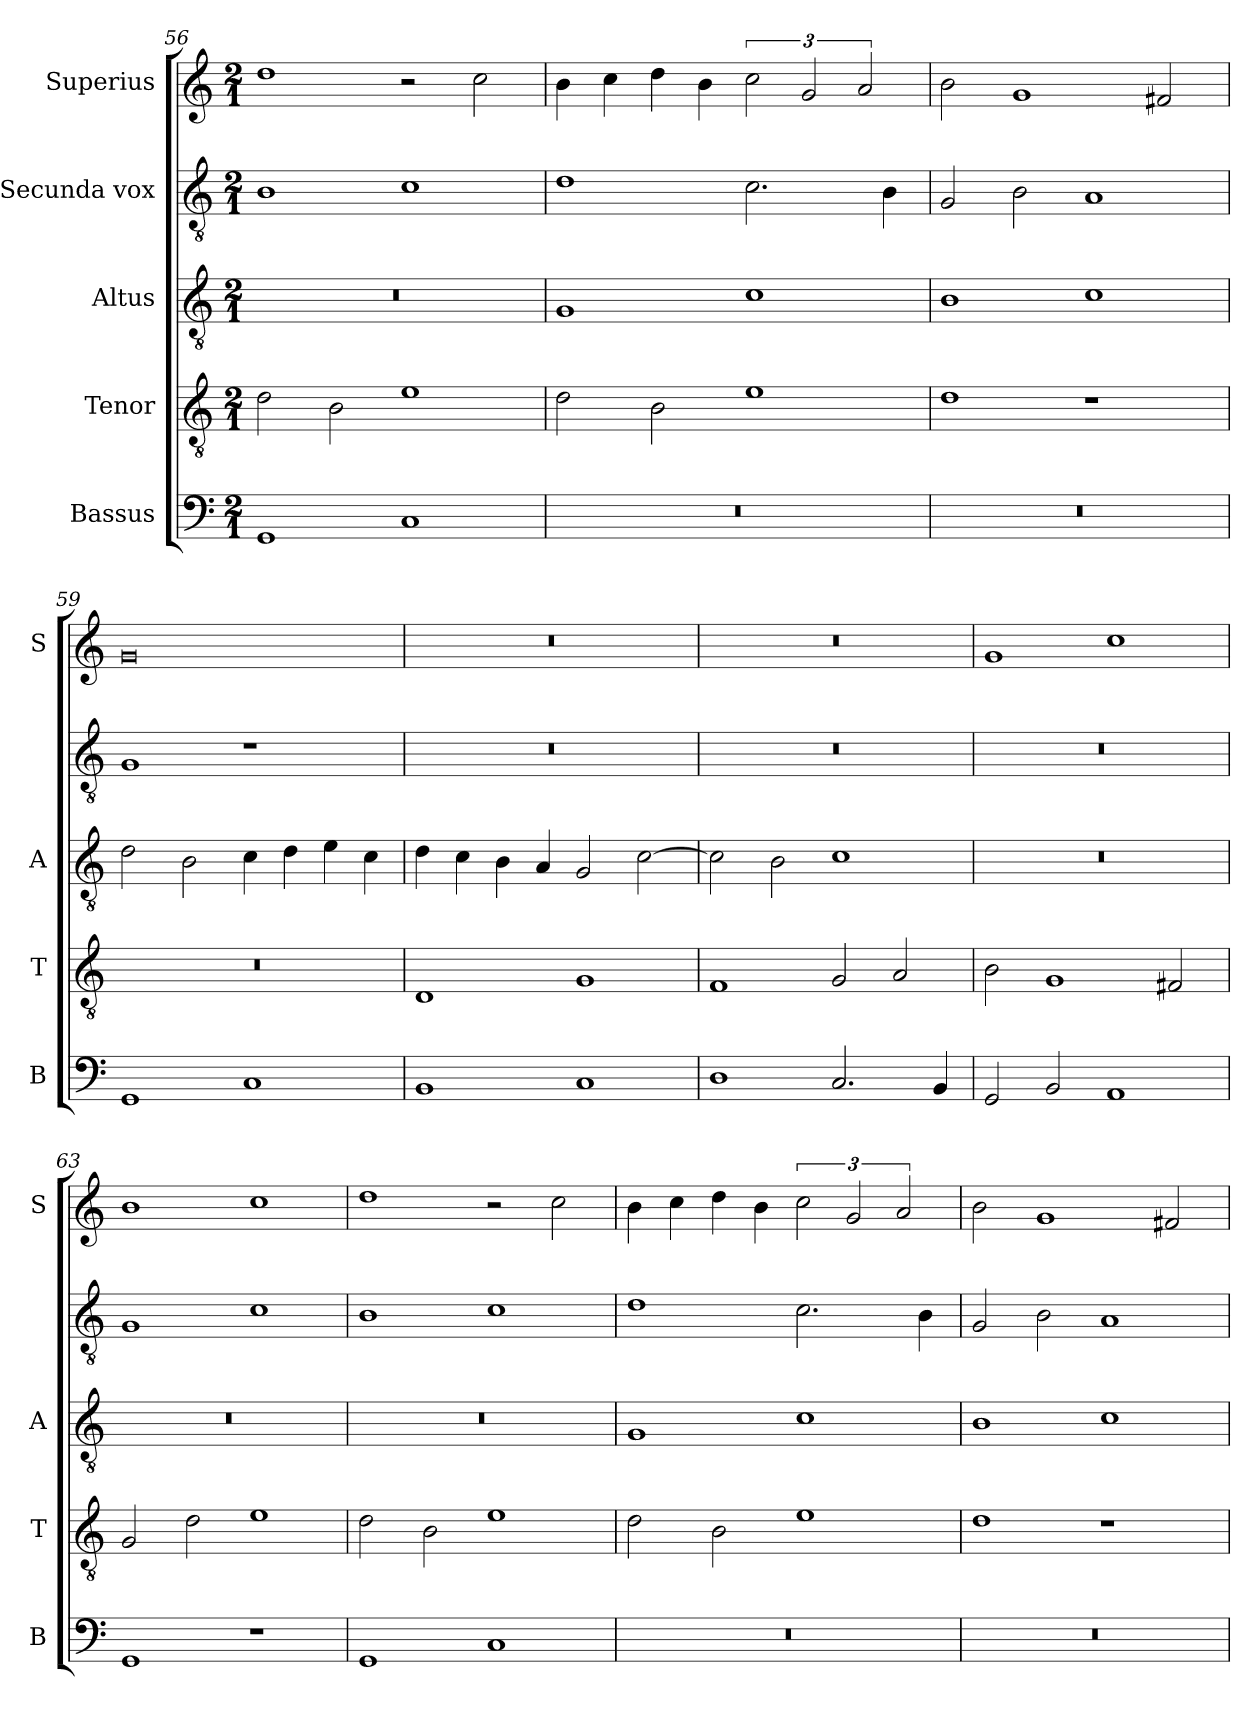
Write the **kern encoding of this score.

**kern	**kern	**kern	**kern	**kern
*part5	*part4	*part3	*part2	*part1
*staff5	*staff4	*staff3	*staff2	*staff1
*I"Bassus	*I"Tenor	*I"Altus	*I"Secunda vox	*I"Superius
*I'B	*I'T	*I'A	*	*I'S
*clefF4	*clefGv2	*clefGv2	*clefGv2	*clefG2
*k[]	*k[]	*k[]	*k[]	*k[]
*M2/1	*M2/1	*M2/1	*M2/1	*M2/1
=56	=56	=56	=56	=56
1GG	2d\	0r	1B	1dd
.	2B\	.	.	.
1C	1e	.	1c	2r
.	.	.	.	2cc\
=57	=57	=57	=57	=57
0r	2d\	1G	1d	4b\
.	.	.	.	4cc\
.	2B\	.	.	4dd\
.	.	.	.	4b\
.	1e	1c	2.c\	3cc\
.	.	.	.	3g/
.	.	.	.	3a/
.	.	.	4B\	.
=58	=58	=58	=58	=58
0r	1d	1B	2G/	2b\
.	.	.	2B\	1g
.	1r	1c	1A	.
.	.	.	.	2f#X/
=59	=59	=59	=59	=59
1GG	0r	2d\	1G	0g
.	.	2B\	.	.
1C	.	4c\	1r	.
.	.	4d\	.	.
.	.	4e\	.	.
.	.	4c\	.	.
=60	=60	=60	=60	=60
1BB	1D	4d\	0r	0r
.	.	4c\	.	.
.	.	4B\	.	.
.	.	4A/	.	.
1C	1G	2G/	.	.
.	.	[2c\	.	.
=61	=61	=61	=61	=61
1D	1F	2c\]	0r	0r
.	.	2B\	.	.
2.C/	2G/	1c	.	.
.	2A/	.	.	.
4BB/	.	.	.	.
=62	=62	=62	=62	=62
2GG/	2B\	0r	0r	1g
2BB/	1G	.	.	.
1AA	.	.	.	1cc
.	2F#X/	.	.	.
=63	=63	=63	=63	=63
1GG	2G/	0r	1G	1b
.	2d\	.	.	.
1r	1e	.	1c	1cc
=64	=64	=64	=64	=64
1GG	2d\	0r	1B	1dd
.	2B\	.	.	.
1C	1e	.	1c	2r
.	.	.	.	2cc\
=65	=65	=65	=65	=65
0r	2d\	1G	1d	4b\
.	.	.	.	4cc\
.	2B\	.	.	4dd\
.	.	.	.	4b\
.	1e	1c	2.c\	3cc\
.	.	.	.	3g/
.	.	.	.	3a/
.	.	.	4B\	.
=66	=66	=66	=66	=66
0r	1d	1B	2G/	2b\
.	.	.	2B\	1g
.	1r	1c	1A	.
.	.	.	.	2f#X/
=	=	=	=	=
*-	*-	*-	*-	*-
